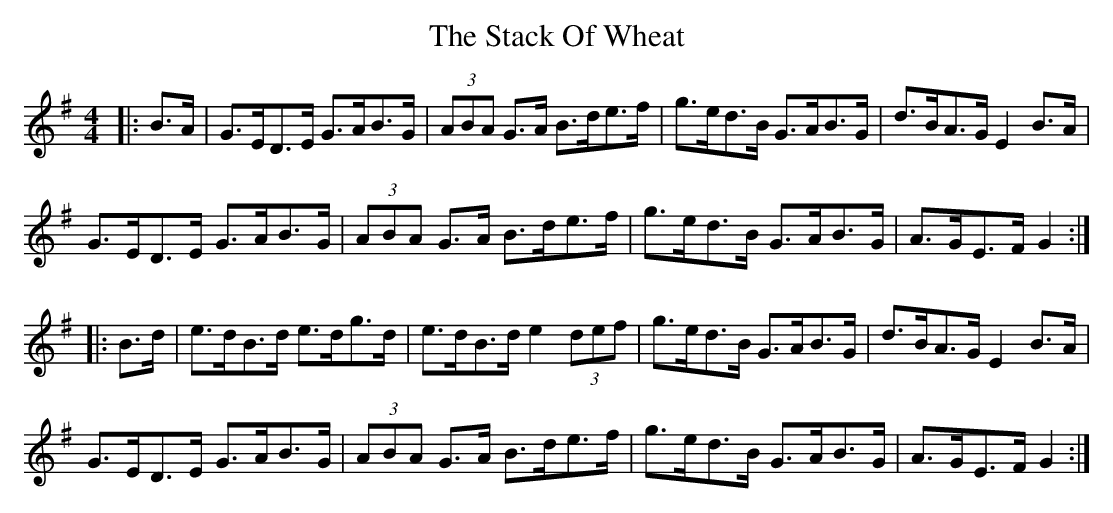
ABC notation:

X:1
T: The Stack Of Wheat
M: 4/4
L: 1/8
K: Gmaj
|:B>A|G>ED>E G>AB>G|(3ABA G>A B>de>f|g>ed>B G>AB>G|d>BA>G E2B>A|
G>ED>E G>AB>G|(3ABA G>A B>de>f|g>ed>B G>AB>G|A>GE>F G2:|
|:B>d|e>dB>d e>dg>d|e>dB>d e2 (3def|g>ed>B G>AB>G|d>BA>G E2 B>A|
G>ED>E G>AB>G|(3ABA G>A B>de>f|g>ed>B G>AB>G|A>GE>F G2:|
